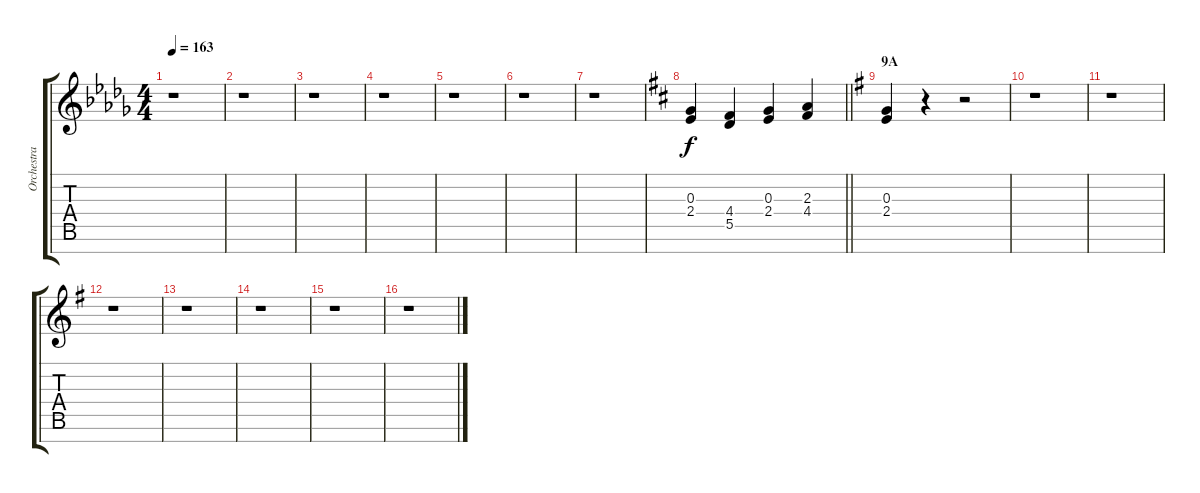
\track ("Orchestra Hit" "Orchestra ") {instrument orchestrahit}
\staff {score tabs}
\tuning (E5 B4 G4 D4 A3 E3 B2) {hide}
\ts (4 4)
\tempo 163
\clef g2
\ks db
r.1{dy f} |
r.1 |
r.1 |
r.1 |
r.1 |
r.1 |
r.1 |
\barLineRight lightlight
\ks d
(0.3 2.4).4 (4.4 5.5).4 (0.3 2.4).4 (2.3 4.4).4 |
\section ("" "9A")
\ks g
(0.3 2.4).4 r.4 r.2 |
r.1 |
r.1 |
r.1 |
r.1 |
r.1 |
r.1 |
r.1
